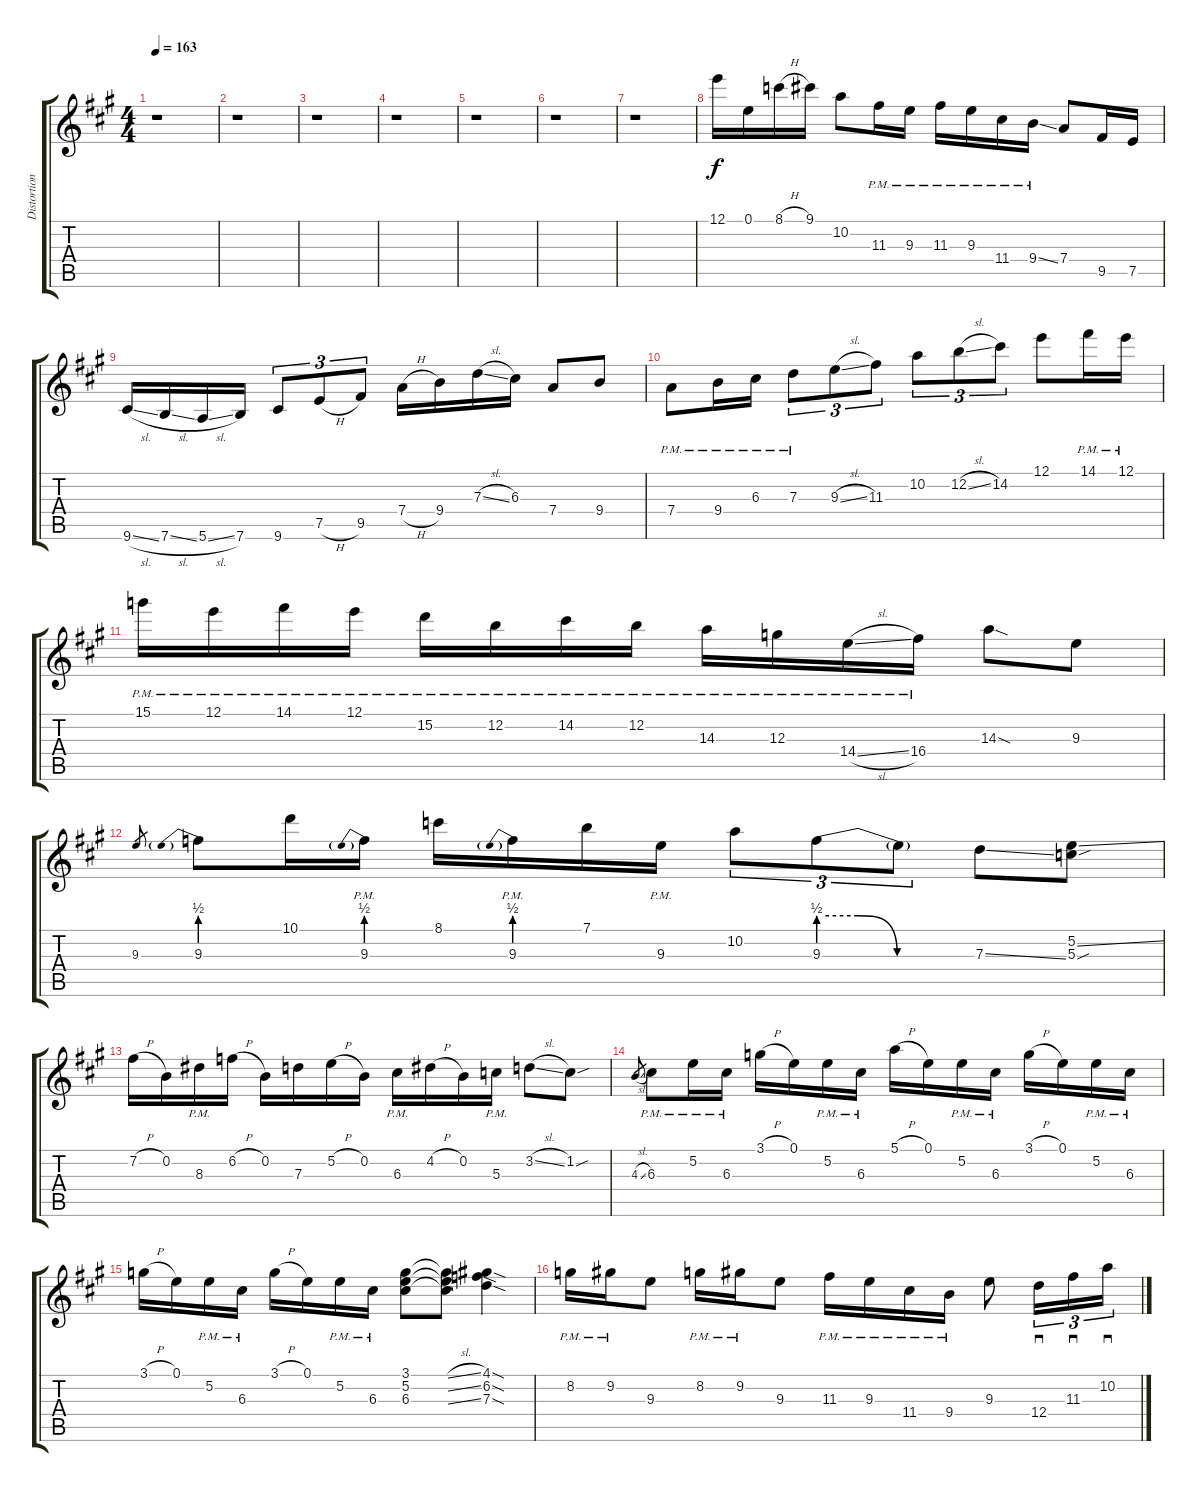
\track ("Distortion 2" "Distortion") {instrument distortionguitar}
\staff {score tabs}
\tuning (E4 B3 G3 D3 A2 E2) {hide}
\ts (4 4)
\tempo 163
\clef g2
\ks a
r.1{dy f} |
r.1 |
r.1 |
r.1 |
r.1 |
r.1 |
r.1 |
12.1.16 0.1.16 8.1{h}.16 9.1.16 10.2.8 11.3{pm}.16 9.3{pm}.16 11.3{pm}.16 9.3{pm}.16 11.4{pm}.16 9.4{ss pm}.16 7.4.8 9.5.16 7.5.16 |
9.6{sl}.16 7.6{sl}.16 5.6{sl}.16 7.6.16 9.6.8{tu (3 2)} 7.5{h}.8{tu (3 2)} 9.5.8{tu (3 2)} 7.4{h}.16 9.4.16 7.3{sl}.16 6.3.16 7.4.8 9.4.8 |
7.4{pm}.8 9.4{pm}.16 6.3{pm}.16 7.3{pm}.8{tu (3 2)} 9.3{sl}.8{tu (3 2)} 11.3.8{tu (3 2)} 10.2.8{tu (3 2)} 12.2{sl}.8{tu (3 2)} 14.2.8{tu (3 2)} 12.1.8 14.1{pm}.16 12.1{pm}.16 |
15.1{pm}.16 12.1{pm}.16 14.1{pm}.16 12.1{pm}.16 15.2{pm}.16 12.2{pm}.16 14.2{pm}.16 12.2{pm}.16 14.3{pm}.16 12.3{pm}.16 14.4{sl pm}.16 16.4{pm}.16 14.3{sod}.8 9.3.8 |
9.3.8{gr} 9.3{be (prebend 0 2 60 2)}.8 10.1.16 9.3{be (prebend 0 2 60 2) pm}.16 8.1.16 9.3{be (prebend 0 2 60 2) pm}.16 7.1.16 9.3{pm}.16 10.2.8{tu (3 2)} 9.3{be (custom 0 2 15 2 30 0 60 0)}.8{tu (3 2)} 9.3{t}.8{tu (3 2)} 7.3{ss}.8 (5.2{ss} 5.3{sou}).8 |
7.2{h}.16 0.2.16 8.3{pm}.16 6.2{h}.16 0.2.16 7.3.16 5.2{h}.16 0.2.16 6.3{pm}.16 4.2{h}.16 0.2.16 5.3{pm}.16 3.2{sl}.8 1.2{sou}.8 |
4.3{sl}.8{gr} 6.3{pm}.8 5.2{pm}.16 6.3{pm}.16 3.1{h}.16 0.1.16 5.2{pm}.16 6.3{pm}.16 5.1{h}.16 0.1.16 5.2{pm}.16 6.3{pm}.16 3.1{h}.16 0.1.16 5.2{pm}.16 6.3{pm}.16 |
3.1{h}.16 0.1.16 5.2{pm}.16 6.3{pm}.16 3.1{h}.16 0.1.16 5.2{pm}.16 6.3{pm}.16 (3.1 5.2 6.3).8 (3.1{sl t} 5.2{sl t} 6.3{sl t}).8 (4.1{sod} 6.2{sod} 7.3{sod}).4 |
8.2{pm}.16 9.2{pm}.16 9.3.8 8.2{pm}.16 9.2{pm}.16 9.3.8 11.3{pm}.16 9.3{pm}.16 11.4{pm}.16 9.4{pm}.16 9.3.8 12.4.16{sd tu (3 2)} 11.3.16{sd tu (3 2)} 10.2.16{sd tu (3 2)}
